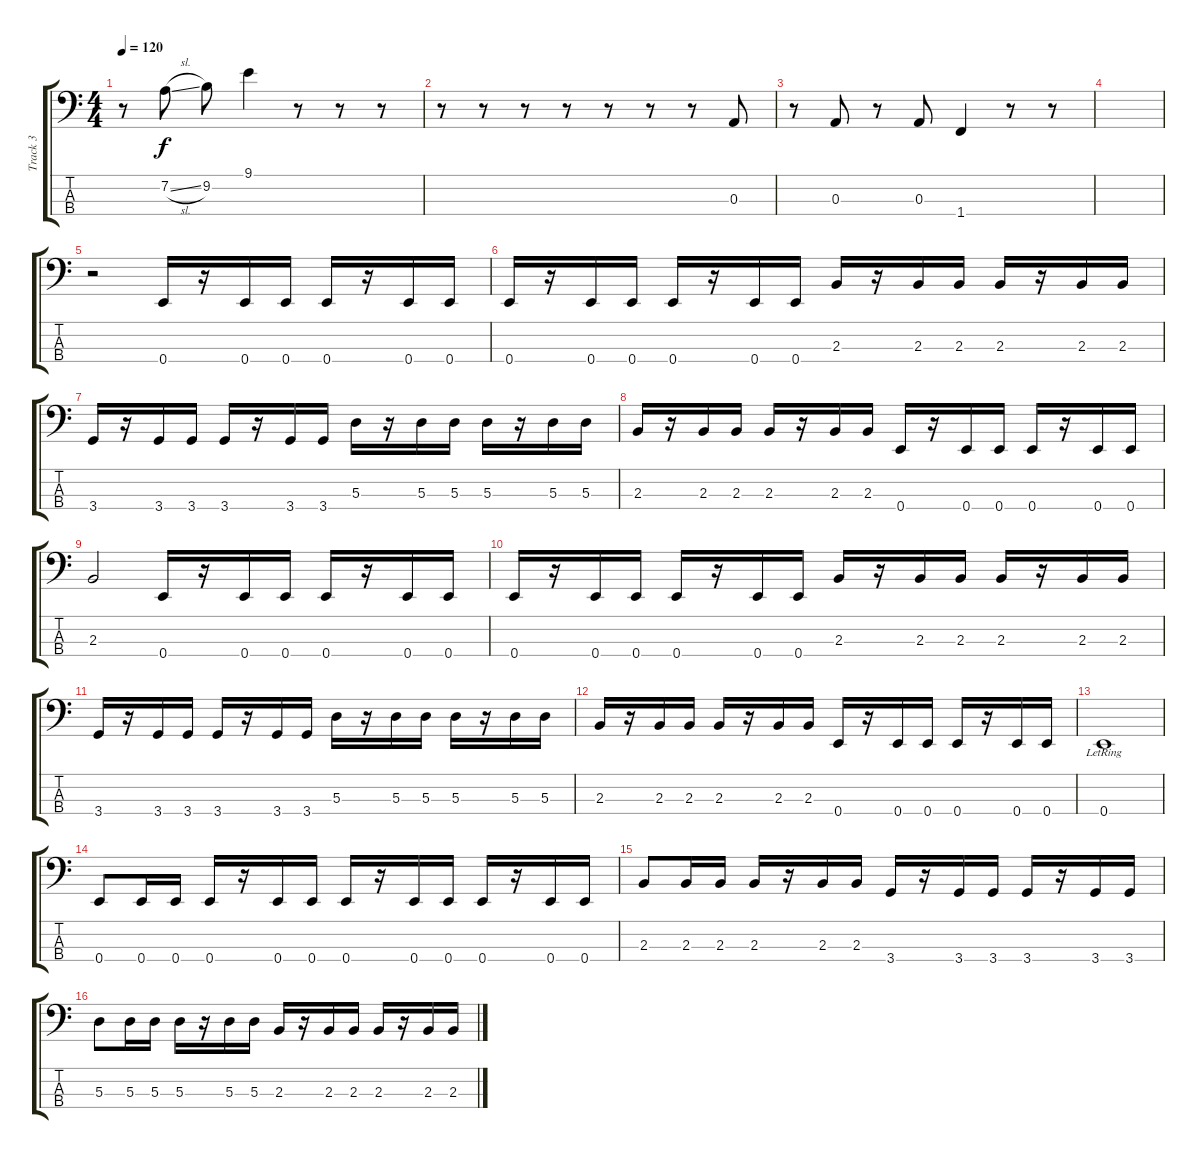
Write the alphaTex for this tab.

\track ("Track 3" "Track 3") {instrument electricbasspick}
\staff {score tabs}
\tuning (G2 D2 A1 E1) {hide}
\ts (4 4)
\tempo 120
\clef f4
\ks c
r.8{dy f} 7.2{sl}.8 9.2.8 9.1.4 r.8 r.8 r.8 |
r.8 r.8 r.8 r.8 r.8 r.8 r.8 0.3.8 |
r.8 0.3.8 r.8 0.3.8 1.4.4 r.8 r.8 |
|
r.2 0.4.16 r.16 0.4.16 0.4.16 0.4.16 r.16 0.4.16 0.4.16 |
0.4.16 r.16 0.4.16 0.4.16 0.4.16 r.16 0.4.16 0.4.16 2.3.16 r.16 2.3.16 2.3.16 2.3.16 r.16 2.3.16 2.3.16 |
3.4.16 r.16 3.4.16 3.4.16 3.4.16 r.16 3.4.16 3.4.16 5.3.16 r.16 5.3.16 5.3.16 5.3.16 r.16 5.3.16 5.3.16 |
2.3.16 r.16 2.3.16 2.3.16 2.3.16 r.16 2.3.16 2.3.16 0.4.16 r.16 0.4.16 0.4.16 0.4.16 r.16 0.4.16 0.4.16 |
2.3.2 0.4.16 r.16 0.4.16 0.4.16 0.4.16 r.16 0.4.16 0.4.16 |
0.4.16 r.16 0.4.16 0.4.16 0.4.16 r.16 0.4.16 0.4.16 2.3.16 r.16 2.3.16 2.3.16 2.3.16 r.16 2.3.16 2.3.16 |
3.4.16 r.16 3.4.16 3.4.16 3.4.16 r.16 3.4.16 3.4.16 5.3.16 r.16 5.3.16 5.3.16 5.3.16 r.16 5.3.16 5.3.16 |
2.3.16 r.16 2.3.16 2.3.16 2.3.16 r.16 2.3.16 2.3.16 0.4.16 r.16 0.4.16 0.4.16 0.4.16 r.16 0.4.16 0.4.16 |
0.4{lr}.1 |
0.4.8 0.4.16 0.4.16 0.4.16 r.16 0.4.16 0.4.16 0.4.16 r.16 0.4.16 0.4.16 0.4.16 r.16 0.4.16 0.4.16 |
2.3.8 2.3.16 2.3.16 2.3.16 r.16 2.3.16 2.3.16 3.4.16 r.16 3.4.16 3.4.16 3.4.16 r.16 3.4.16 3.4.16 |
5.3.8 5.3.16 5.3.16 5.3.16 r.16 5.3.16 5.3.16 2.3.16 r.16 2.3.16 2.3.16 2.3.16 r.16 2.3.16 2.3.16
